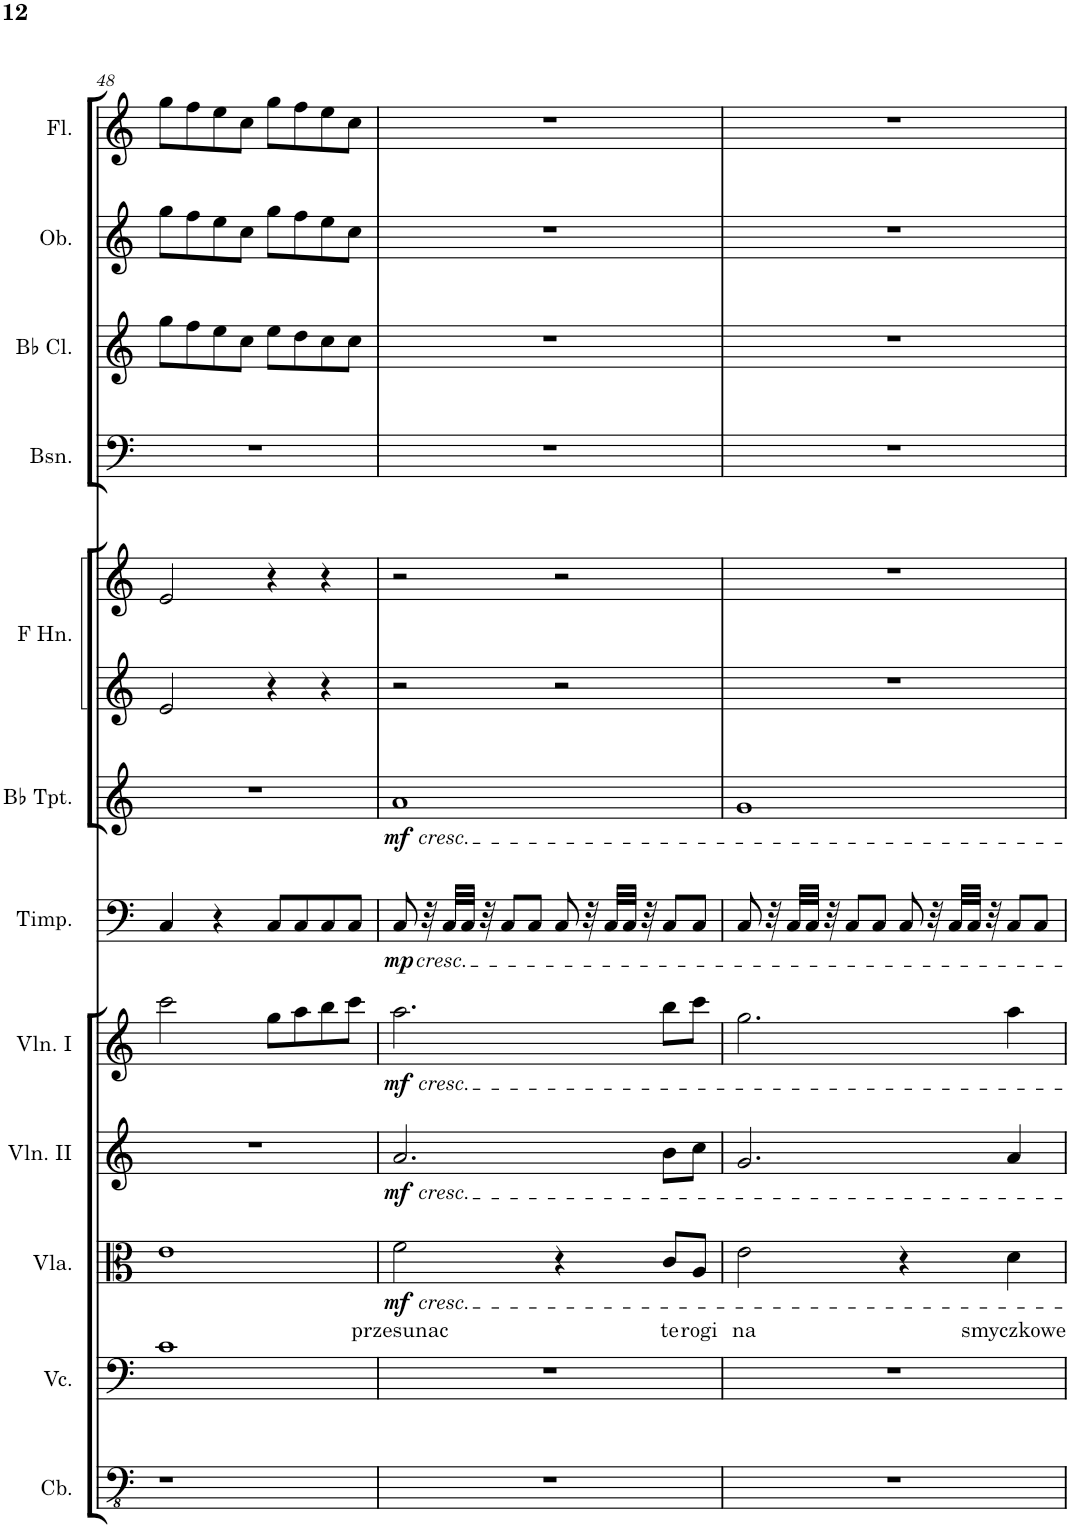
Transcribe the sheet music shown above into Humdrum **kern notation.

**kern	**kern	**kern	**text	**dynam	**kern	**dynam	**kern	**dynam	**kern	**dynam	**kern	**dynam	**kern	**kern	**kern	**kern	**kern	**kern
*part12	*part11	*part10	*part10	*part10	*part9	*part9	*part8	*part8	*part7	*part7	*part6	*part6	*part5	*part5	*part4	*part3	*part2	*part1
*staff13	*staff12	*staff11	*staff11	*staff11	*staff10	*staff10	*staff9	*staff9	*staff8	*staff8	*staff7	*staff7	*staff6	*staff5	*staff4	*staff3	*staff2	*staff1
*I"Contrabasses	*I"Violoncellos	*I"Violas	*	*	*I"Violins II	*	*I"Violins I	*	*I"Timpani	*	*I"Trumpets in Bb	*	*I"Horns in F	*	*I"Bassoons	*I"Clarinets in Bb	*I"Oboes	*I"Flutes
*I'Cb.	*I'Vc.	*I'Vla.	*	*	*I'Vln. II	*	*I'Vln. I	*	*I'Timp.	*	*	*	*	*	*I'Bsn.	*	*I'Ob.	*I'Fl.
!!LO:PB:g=z
*clefFv4	*clefF4	*clefC3	*	*	*clefG2	*	*clefG2	*	*clefF4	*	*clefG2	*	*clefG2	*clefG2	*clefF4	*clefG2	*clefG2	*clefG2
*	*	*	*	*	*	*	*	*	*	*	*Trd1c2	*	*Trd4c7	*Trd4c7	*	*Trd1c2	*	*
*k[]	*k[]	*k[]	*	*	*k[]	*	*k[]	*	*k[]	*	*k[]	*	*k[]	*k[]	*k[]	*k[]	*k[]	*k[]
*M4/4	*M4/4	*M4/4	*	*	*M4/4	*	*M4/4	*	*M4/4	*	*M4/4	*	*M4/4	*M4/4	*M4/4	*M4/4	*M4/4	*M4/4
*met(c)	*met(c)	*met(c)	*	*	*met(c)	*	*met(c)	*	*met(c)	*	*met(c)	*	*met(c)	*met(c)	*met(c)	*met(c)	*met(c)	*met(c)
=48	=48	=48	=48	=48	=48	=48	=48	=48	=48	=48	=48	=48	=48	=48	=48	=48	=48	=48
1r	1c	1e	.	.	1r	.	2ccc\	.	4C/	.	1r	.	2e/	2e/	1r	8gg\L	8gg\L	8gg\L
.	.	.	.	.	.	.	.	.	.	.	.	.	.	.	.	8ff\	8ff\	8ff\
.	.	.	.	.	.	.	.	.	4r	.	.	.	.	.	.	8ee\	8ee\	8ee\
.	.	.	.	.	.	.	.	.	.	.	.	.	.	.	.	8cc\J	8cc\J	8cc\J
.	.	.	.	.	.	.	8gg\L	.	8C/L	.	.	.	4r	4r	.	8ee\L	8gg\L	8gg\L
.	.	.	.	.	.	.	8aa\	.	8C/	.	.	.	.	.	.	8dd\	8ff\	8ff\
.	.	.	.	.	.	.	8bb\	.	8C/	.	.	.	4r	4r	.	8cc\	8ee\	8ee\
.	.	.	.	.	.	.	8ccc\J	.	8C/J	.	.	.	.	.	.	8cc\J	8cc\J	8cc\J
=49	=49	=49	=49	=49	=49	=49	=49	=49	=49	=49	=49	=49	=49	=49	=49	=49	=49	=49
!	!	!	!	!	!	!	!	!	!	!	!LO:TX:b:i:t=cresc.	!	!	!	!	!	!	!
!	!	!	!	!	!	!	!	!	!LO:TX:b:i:t=cresc.	!	!	!	!	!	!	!	!	!
!	!	!	!	!	!	!	!LO:TX:b:i:t=cresc.	!	!	!	!	!	!	!	!	!	!	!
!	!	!	!	!	!LO:TX:b:i:t=cresc.	!	!	!	!	!	!	!	!	!	!	!	!	!
!	!	!LO:TX:b:i:t=cresc.	!	!	!	!	!	!	!	!	!	!	!	!	!	!	!	!
!	!	!	!LO:LY:b	!LO:DY:b	!	!LO:DY:b	!	!LO:DY:b	!	!LO:DY:b	!	!LO:DY:b	!	!	!	!	!	!
1r	1r	2f\	przesunac	mf	2.a/	mf	2.aa\	mf	8C/	mp	1a	mf	2r	2r	1r	1r	1r	1r
.	.	.	.	.	.	.	.	.	32r	.	.	.	.	.	.	.	.	.
.	.	.	.	.	.	.	.	.	32C/LLL	.	.	.	.	.	.	.	.	.
.	.	.	.	.	.	.	.	.	32C/JJJ	.	.	.	.	.	.	.	.	.
.	.	.	.	.	.	.	.	.	32r	.	.	.	.	.	.	.	.	.
.	.	.	.	.	.	.	.	.	8C/L	.	.	.	.	.	.	.	.	.
.	.	.	.	.	.	.	.	.	8C/J	.	.	.	.	.	.	.	.	.
.	.	4r	.	.	.	.	.	.	8C/	.	.	.	2r	2r	.	.	.	.
.	.	.	.	.	.	.	.	.	32r	.	.	.	.	.	.	.	.	.
.	.	.	.	.	.	.	.	.	32C/LLL	.	.	.	.	.	.	.	.	.
.	.	.	.	.	.	.	.	.	32C/JJJ	.	.	.	.	.	.	.	.	.
.	.	.	.	.	.	.	.	.	32r	.	.	.	.	.	.	.	.	.
!	!	!	!LO:LY:b	!	!	!	!	!	!	!	!	!	!	!	!	!	!	!
.	.	8c/L	te	.	8b\L	.	8bb\L	.	8C/L	.	.	.	.	.	.	.	.	.
!	!	!	!LO:LY:b	!	!	!	!	!	!	!	!	!	!	!	!	!	!	!
.	.	8A/J	rogi	.	8cc\J	.	8ccc\J	.	8C/J	.	.	.	.	.	.	.	.	.
=50	=50	=50	=50	=50	=50	=50	=50	=50	=50	=50	=50	=50	=50	=50	=50	=50	=50	=50
!	!	!	!LO:LY:b	!	!	!	!	!	!	!	!	!	!	!	!	!	!	!
1r	1r	2e\	na	.	2.g/	.	2.gg\	.	8C/	.	1g	.	1r	1r	1r	1r	1r	1r
.	.	.	.	.	.	.	.	.	32r	.	.	.	.	.	.	.	.	.
.	.	.	.	.	.	.	.	.	32C/LLL	.	.	.	.	.	.	.	.	.
.	.	.	.	.	.	.	.	.	32C/JJJ	.	.	.	.	.	.	.	.	.
.	.	.	.	.	.	.	.	.	32r	.	.	.	.	.	.	.	.	.
.	.	.	.	.	.	.	.	.	8C/L	.	.	.	.	.	.	.	.	.
.	.	.	.	.	.	.	.	.	8C/J	.	.	.	.	.	.	.	.	.
.	.	4r	.	.	.	.	.	.	8C/	.	.	.	.	.	.	.	.	.
.	.	.	.	.	.	.	.	.	32r	.	.	.	.	.	.	.	.	.
.	.	.	.	.	.	.	.	.	32C/LLL	.	.	.	.	.	.	.	.	.
.	.	.	.	.	.	.	.	.	32C/JJJ	.	.	.	.	.	.	.	.	.
.	.	.	.	.	.	.	.	.	32r	.	.	.	.	.	.	.	.	.
!	!	!	!LO:LY:b	!	!	!	!	!	!	!	!	!	!	!	!	!	!	!
.	.	4d\	smyczkowe	.	4a/	.	4aa\	.	8C/L	.	.	.	.	.	.	.	.	.
.	.	.	.	.	.	.	.	.	8C/J	.	.	.	.	.	.	.	.	.
=	=	=	=	=	=	=	=	=	=	=	=	=	=	=	=	=	=	=
*-	*-	*-	*-	*-	*-	*-	*-	*-	*-	*-	*-	*-	*-	*-	*-	*-	*-	*-
